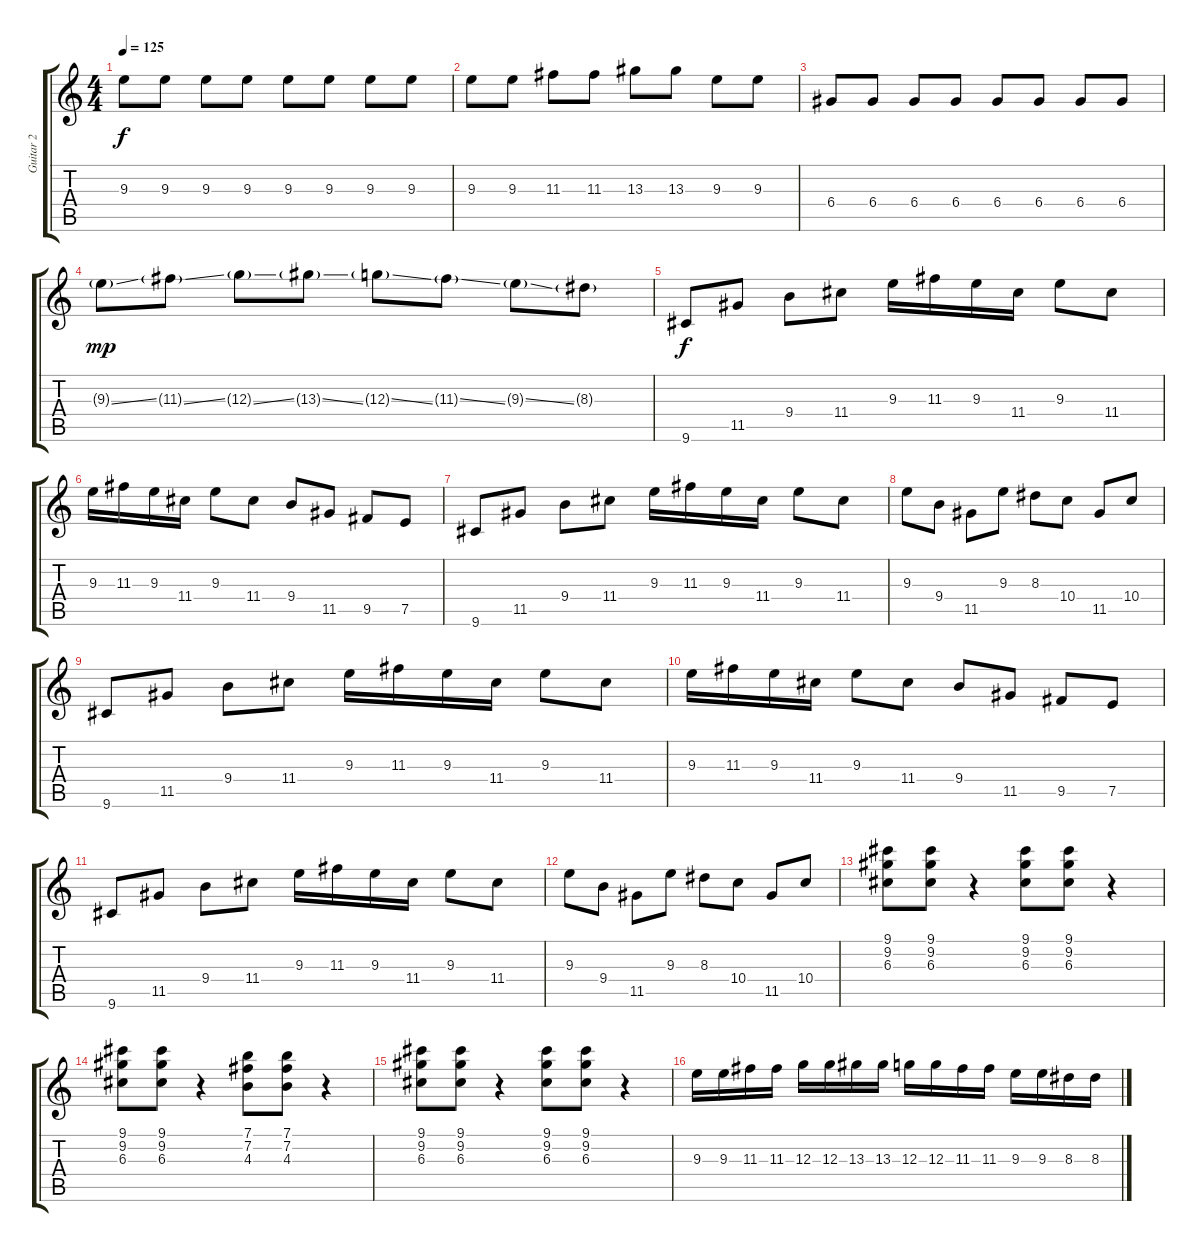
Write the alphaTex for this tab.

\track ("Guitar 2" "Guitar 2") {instrument overdrivenguitar}
\staff {score tabs}
\tuning (E4 B3 G3 D3 A2 E2) {hide}
\ts (4 4)
\tempo 125
\clef g2
\ks c
9.3.8{dy f} 9.3.8 9.3.8 9.3.8 9.3.8 9.3.8 9.3.8 9.3.8 |
9.3.8 9.3.8 11.3.8 11.3.8 13.3.8 13.3.8 9.3.8 9.3.8 |
6.4.8 6.4.8 6.4.8 6.4.8 6.4.8 6.4.8 6.4.8 6.4.8 |
9.3{ss g}.8{dy mp} 11.3{ss g}.8 12.3{ss g}.8 13.3{ss g}.8 12.3{ss g}.8 11.3{ss g}.8 9.3{ss g}.8 8.3{g}.8 |
9.6.8{dy f} 11.5.8 9.4.8 11.4.8 9.3.16 11.3.16 9.3.16 11.4.16 9.3.8 11.4.8 |
9.3.16 11.3.16 9.3.16 11.4.16 9.3.8 11.4.8 9.4.8 11.5.8 9.5.8 7.5.8 |
9.6.8 11.5.8 9.4.8 11.4.8 9.3.16 11.3.16 9.3.16 11.4.16 9.3.8 11.4.8 |
9.3.8 9.4.8 11.5.8 9.3.8 8.3.8 10.4.8 11.5.8 10.4.8 |
9.6.8 11.5.8 9.4.8 11.4.8 9.3.16 11.3.16 9.3.16 11.4.16 9.3.8 11.4.8 |
9.3.16 11.3.16 9.3.16 11.4.16 9.3.8 11.4.8 9.4.8 11.5.8 9.5.8 7.5.8 |
9.6.8 11.5.8 9.4.8 11.4.8 9.3.16 11.3.16 9.3.16 11.4.16 9.3.8 11.4.8 |
9.3.8 9.4.8 11.5.8 9.3.8 8.3.8 10.4.8 11.5.8 10.4.8 |
(9.1 9.2 6.3).8 (9.1 9.2 6.3).8 r.4 (9.1 9.2 6.3).8 (9.1 9.2 6.3).8 r.4 |
(9.1 9.2 6.3).8 (9.1 9.2 6.3).8 r.4 (7.1 7.2 4.3).8 (7.1 7.2 4.3).8 r.4 |
(9.1 9.2 6.3).8 (9.1 9.2 6.3).8 r.4 (9.1 9.2 6.3).8 (9.1 9.2 6.3).8 r.4 |
9.3.16 9.3.16 11.3.16 11.3.16 12.3.16 12.3.16 13.3.16 13.3.16 12.3.16 12.3.16 11.3.16 11.3.16 9.3.16 9.3.16 8.3.16 8.3.16
